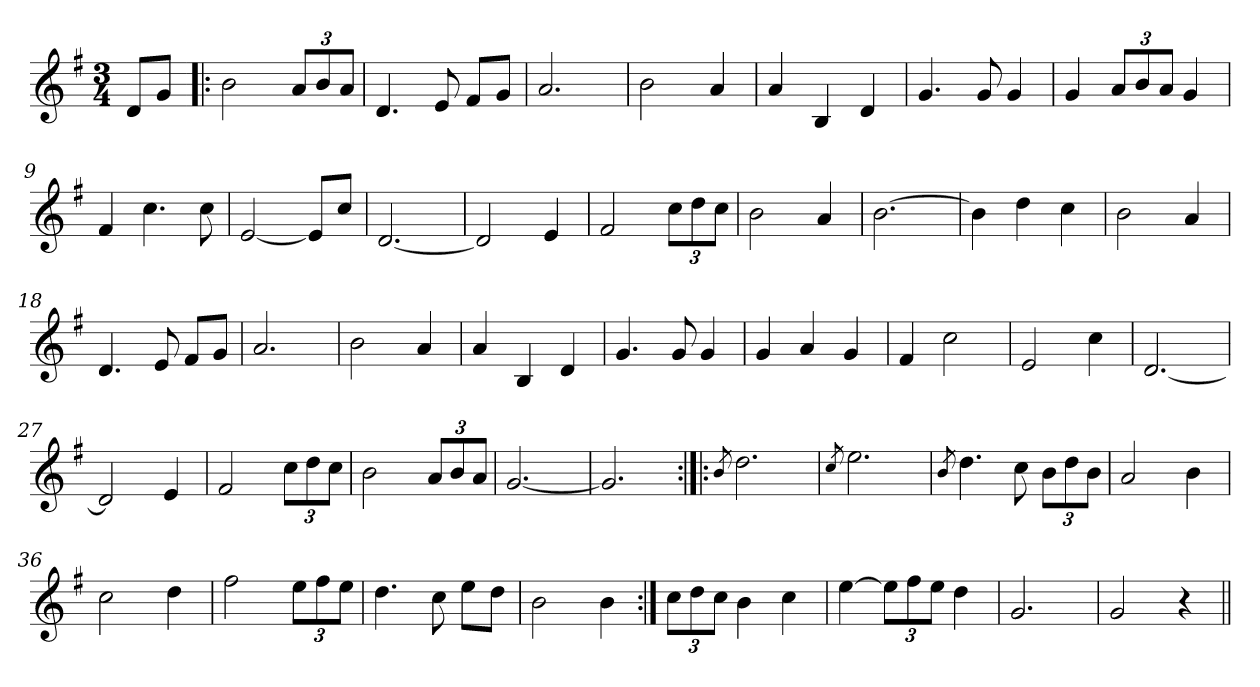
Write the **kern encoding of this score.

**kern
*part1
*staff1
*clefG2
*k[f#]
*G:
*M3/4
=1
8d/L
8g/J
=2!|:
2b\
*Xbrackettup
12a/L
12b/
12a/J
=3
4.d/
8e/
8f#/L
8g/J
=4
2.a/
=5
2b\
4a/
=6
4a/
4B/
4d/
=7
4.g/
8g/
4g/
=8
4g/
12a/L
12b/
12a/J
4g/
=9
4f#/
4.cc\
8cc\
=10
[2e/
8e/L]
8cc/J
=11
[2.d/
=12
2d/]
4e/
!!LO:LB:g=z
=13
2f#/
12cc\L
12dd\
12cc\J
=14
2b\
4a/
=15
[2.b\
=16
4b\]
4dd\
4cc\
=17
2b\
4a/
=18
4.d/
8e/
8f#/L
8g/J
=19
2.a/
=20
2b\
4a/
=21
4a/
4B/
4d/
=22
4.g/
8g/
4g/
=23
4g/
4a/
4g/
=24
4f#/
2cc\
=25
2e/
4cc\
=26
[2.d/
!!LO:LB:g=z
=27
2d/]
4e/
=28
2f#/
12cc\L
12dd\
12cc\J
=29
2b\
12a/L
12b/
12a/J
=30
[2.g/
=31
2.g/]
=32:|!|:
8qb/
2.dd\
=33
8qcc/
2.ee\
=34
8qb/
4.dd\
8cc\
12b\L
12dd\
12b\J
=35
2a/
4b\
=36
2cc\
4dd\
=37
2ff#\
12ee\L
12ff#\
12ee\J
=38
4.dd\
8cc\
8ee\L
8dd\J
!!LO:LB:g=z
=39
2b\
4b\
=40:|!
12cc\L
12dd\
12cc\J
4b\
4cc\
=41
[4ee\
12ee\L]
12ff#\
12ee\J
4dd\
=42
2.g/
=43
2g/
4r
=||
*-
